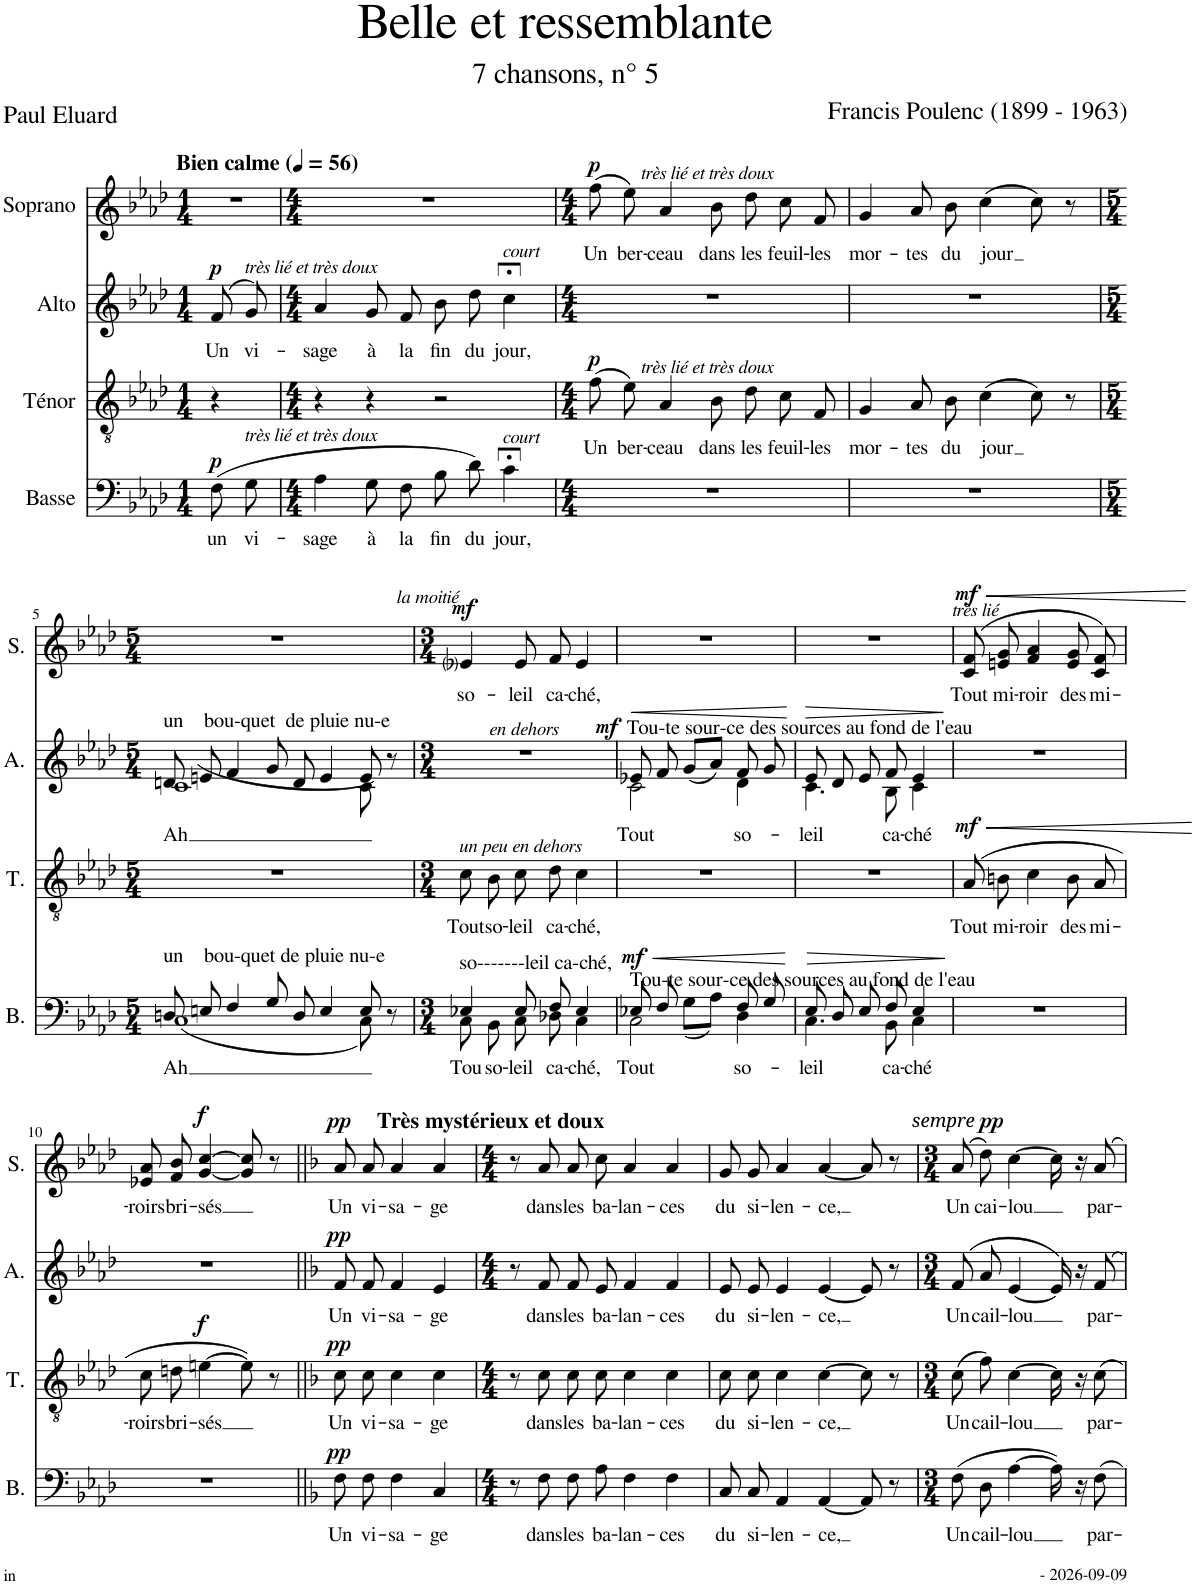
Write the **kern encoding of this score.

**kern	**text	**dynam	**kern	**text	**dynam	**kern	**text	**dynam	**kern	**text	**dynam
*part4	*part4	*part4	*part3	*part3	*part3	*part2	*part2	*part2	*part1	*part1	*part1
*staff4	*staff4	*staff4	*staff3	*staff3	*staff3	*staff2	*staff2	*staff2	*staff1	*staff1	*staff1
*I"Basse	*	*	*I"Ténor	*	*	*I"Alto	*	*	*I"Soprano	*	*
*I'B.	*	*	*I'T.	*	*	*I'A.	*	*	*I'S.	*	*
*clefF4	*	*	*clefGv2	*	*	*clefG2	*	*	*clefG2	*	*
*k[b-e-a-d-]	*	*	*k[b-e-a-d-]	*	*	*k[b-e-a-d-]	*	*	*k[b-e-a-d-]	*	*
*M1/4	*	*	*M1/4	*	*	*M1/4	*	*	*M1/4	*	*
*MM56	*	*	*MM56	*	*	*MM56	*	*	*MM56	*	*
=1	=1	=1	=1	=1	=1	=1	=1	=1	=1	=1	=1
!	!	!	!	!	!	!	!	!	!LO:TX:a:B:t=Bien calme	!	!
!	!LO:LY:b	!LO:DY:a	!	!	!	!	!LO:LY:b	!LO:DY:a	!	!	!
(8F\	un	p	4r	.	.	(>8f/	Un	p	4r	.	.
!	!	!	!	!	!	!LO:TX:a:i:t=très lié et très doux	!	!	!	!	!
!LO:TX:a:i:t=très lié et très doux	!	!	!	!	!	!	!	!	!	!	!
!	!LO:LY:b	!	!	!	!	!	!LO:LY:b	!	!	!	!
8G\	vi-	.	.	.	.	8g/)	vi-	.	.	.	.
=2	=2	=2	=2	=2	=2	=2	=2	=2	=2	=2	=2
*M4/4	*	*	*M4/4	*	*	*M4/4	*	*	*M4/4	*	*
!	!LO:LY:b	!	!	!	!	!	!LO:LY:b	!	!	!	!
4A-\	-sage	.	4r	.	.	4a-/	-sage	.	1r	.	.
!	!LO:LY:b	!	!	!	!	!	!LO:LY:b	!	!	!	!
8G\	à	.	4r	.	.	8g/	à	.	.	.	.
!	!LO:LY:b	!	!	!	!	!	!LO:LY:b	!	!	!	!
8F\	la	.	.	.	.	8f/	la	.	.	.	.
!	!LO:LY:b	!	!	!	!	!	!LO:LY:b	!	!	!	!
8B-\	fin	.	2r	.	.	8b-\	fin	.	.	.	.
!	!LO:LY:b	!	!	!	!	!	!LO:LY:b	!	!	!	!
8d-\)	du	.	.	.	.	8dd-\	du	.	.	.	.
!	!	!	!	!	!	!LO:TX:a:i:t=court	!	!	!	!	!
!LO:TX:a:i:t=court	!	!	!	!	!	!	!	!	!	!	!
!	!LO:LY:b	!	!	!	!	!	!LO:LY:b	!	!	!	!
4c;<\	jour,	.	.	.	.	4cc;<\	jour,	.	.	.	.
=3	=3	=3	=3	=3	=3	=3	=3	=3	=3	=3	=3
*M4/4	*	*	*M4/4	*	*	*M4/4	*	*	*M4/4	*	*
!	!	!	!	!LO:LY:b	!LO:DY:a	!	!	!	!	!LO:LY:b	!LO:DY:a
1r	.	.	(8f\L	Un	p	1r	.	.	(8ff\L	Un	p
!	!	!	!	!	!	!	!	!	!LO:TX:a:i:t=très lié et très doux	!	!
!	!	!	!LO:TX:a:i:t=très lié et très doux	!	!	!	!	!	!	!	!
!	!	!	!	!LO:LY:b	!	!	!	!	!	!LO:LY:b	!
.	.	.	8e-\J)	ber-	.	.	.	.	8ee-\J)	ber-	.
!	!	!	!	!LO:LY:b	!	!	!	!	!	!LO:LY:b	!
.	.	.	4A-/	-ceau	.	.	.	.	4a-/	-ceau	.
!	!	!	!	!LO:LY:b	!	!	!	!	!	!LO:LY:b	!
.	.	.	8B-\L	dans	.	.	.	.	8b-\L	dans	.
!	!	!	!	!LO:LY:b	!	!	!	!	!	!LO:LY:b	!
.	.	.	8d-\J	les	.	.	.	.	8dd-\J	les	.
!	!	!	!	!LO:LY:b	!	!	!	!	!	!LO:LY:b	!
.	.	.	8c/L	feuil-	.	.	.	.	8cc/L	feuil-	.
!	!	!	!	!LO:LY:b	!	!	!	!	!	!LO:LY:b	!
.	.	.	8F/J	-les	.	.	.	.	8f/J	-les	.
=4	=4	=4	=4	=4	=4	=4	=4	=4	=4	=4	=4
!	!	!	!	!LO:LY:b	!	!	!	!	!	!LO:LY:b	!
1r	.	.	4G/	mor-	.	1r	.	.	4g/	mor-	.
!	!	!	!	!LO:LY:b	!	!	!	!	!	!LO:LY:b	!
.	.	.	8A-/L	-tes	.	.	.	.	8a-/L	-tes	.
!	!	!	!	!LO:LY:b	!	!	!	!	!	!LO:LY:b	!
.	.	.	8B-/J	du	.	.	.	.	8b-/J	du	.
!	!	!	!	!LO:LY:b	!	!	!	!	!	!LO:LY:b	!
.	.	.	(4c\	jour	.	.	.	.	(4cc\	jour	.
.	.	.	8c\)	.	.	.	.	.	8cc\)	.	.
.	.	.	8r	.	.	.	.	.	8r	.	.
!!LO:LB:g=z
=5	=5	=5	=5	=5	=5	=5	=5	=5	=5	=5	=5
*M5/4	*	*	*M5/4	*	*	*M5/4	*	*	*M5/4	*	*
*^	*	*	*	*	*	*	*	*	*	*	*
!	!	!	!	!	!	!	!	!	!	!LO:TX:a:i:t=la moitié	!	!
!	!	!	!	!	!	!	!LO:TX:a:t=un    bou-quet  de pluie nu-e	!	!	!	!	!
!LO:TX:a:t=un    bou-quet de pluie nu-e	!	!	!	!	!	!	!	!	!	!	!	!
!	!	!LO:LY:b	!	!	!	!	!	!LO:LY:b	!	!	!	!
*	*	*	*	*	*	*	*^	*	*	*	*	*
8Dn/	(1C	Ah	.	4%5r	.	.	8dn/	(1c	Ah	.	4%5r	.	.
8En/	.	.	.	.	.	.	8en/	.	.	.	.	.	.
4F/	.	.	.	.	.	.	4f/	.	.	.	.	.	.
8G/	.	.	.	.	.	.	8g/	.	.	.	.	.	.
8D/	.	.	.	.	.	.	8d/	.	.	.	.	.	.
4E/	.	.	.	.	.	.	4e/	.	.	.	.	.	.
8E/	8C\)	.	.	.	.	.	8e/	8c\)	.	.	.	.	.
8r	8ryy	.	.	.	.	.	8r	8ryy	.	.	.	.	.
*	*	*	*	*	*	*	*v	*v	*	*	*	*	*
=6	=6	=6	=6	=6	=6	=6	=6	=6	=6	=6	=6	=6
*M3/4	*	*	*	*M3/4	*	*	*M3/4	*	*	*M3/4	*	*
*	*	*	*	*	*	*	*^	*	*	*	*	*
!	!	!	!	!	!	!	!LO:TX:a:i:t=en dehors	!	!	!	!	!	!
!	!	!	!	!LO:TX:a:i:t=un peu en dehors	!	!	!	!	!	!	!	!	!
!LO:TX:a:t=so-------leil ca-ché,	!	!	!	!	!	!	!	!	!	!	!	!	!
!	!	!LO:LY:b	!	!	!LO:LY:b	!	!	!	!	!LO:DY:a	!	!LO:LY:b	!LO:DY:a
*	*	*	*	*	*	*	*v	*v	*	*	*	*	*
4E-X/	8C\	Tou	.	8c\L	Tout	.	2.r	.	mf	4e-i/	so-	mf
!	!	!LO:LY:b	!	!	!LO:LY:b	!	!	!	!	!	!	!
.	8BB-\	so-	.	8B-\J	so-	.	.	.	.	.	.	.
!	!	!LO:LY:b	!	!	!LO:LY:b	!	!	!	!	!	!LO:LY:b	!
8E-/	8C\	-leil	.	8c\L	-leil	.	.	.	.	8e-/L	-leil	.
!	!	!LO:LY:b	!	!	!LO:LY:b	!	!	!	!	!	!LO:LY:b	!
8F/	8D-X\	ca-	.	8d-\J	ca-	.	.	.	.	8f/J	ca-	.
!	!	!LO:LY:b	!	!	!LO:LY:b	!	!	!	!	!	!LO:LY:b	!
4E-/	4C\	-ché,	.	4c\	-ché,	.	.	.	.	4e-/	-ché,	.
=7	=7	=7	=7	=7	=7	=7	=7	=7	=7	=7	=7	=7
!	!	!	!	!	!	!	!LO:TX:a:t=Tou-te sour-ce des sources au fond de l'eau	!	!	!	!	!
!LO:TX:a:t=Tou-te sour-ce des sources au fond de l'eau	!	!	!	!	!	!	!	!	!	!	!	!
!	!	!LO:LY:b	!LO:HP:b	!	!	!	!	!LO:LY:b	!LO:HP:b	!	!	!
*	*	*	*	*	*	*	*^	*	*	*	*	*
!	!	!	!LO:DY:n=1:a	!	!	!	!	!	!	!	!	!	!
8E-X/	2C\	Tout	< mf	2.r	.	.	8e-X/	2c\	Tout	<	2.r	.	.
8F/	.	.	.	.	.	.	8f/	.	.	.	.	.	.
(<8G\L	.	.	.	.	.	.	(<8g/L	.	.	.	.	.	.
8A-\J)	.	.	.	.	.	.	8a-/J)	.	.	.	.	.	.
!	!	!LO:LY:b	!	!	!	!	!	!	!LO:LY:b	!	!	!	!
8F/	4D-\	so-	.	.	.	.	8f/	4d-\	so-	.	.	.	.
8G/	.	.	.	.	.	.	8g/	.	.	.	.	.	.
*v	*v	*	*	*	*	*	*v	*v	*	*	*	*	*
.	.	[	.	.	.	.	.	[	.	.	.
=8	=8	=8	=8	=8	=8	=8	=8	=8	=8	=8	=8
!	!LO:LY:b	!LO:HP:b	!	!	!	!	!LO:LY:b	!LO:HP:b	!	!	!
*^	*	*	*	*	*	*^	*	*	*	*	*
8E-/	4.C\	-leil	>	2.r	.	.	8e-/	4.c\	-leil	>	2.r	.	.
8D-/	.	.	.	.	.	.	8d-/	.	.	.	.	.	.
8E-/	.	.	.	.	.	.	8e-/	.	.	.	.	.	.
!	!	!LO:LY:b	!	!	!	!	!	!	!LO:LY:b	!	!	!	!
8F/	8BB-\	ca-	.	.	.	.	8f/	8B-\	ca-	.	.	.	.
!	!	!LO:LY:b	!	!	!	!	!	!	!LO:LY:b	!	!	!	!
4E-/	4C\	-ché	.	.	.	.	4e-/	4c\	-ché	.	.	.	.
*v	*v	*	*	*	*	*	*v	*v	*	*	*	*	*
.	.	]	.	.	.	.	.	]	.	.	.
=9	=9	=9	=9	=9	=9	=9	=9	=9	=9	=9	=9
!	!	!	!	!	!	!	!	!	!LO:TX:a:i:t=très lié	!	!
!	!	!	!	!LO:LY:b	!LO:HP:b	!	!	!	!	!LO:LY:b	!LO:HP:b
!	!	!	!	!	!LO:DY:n=1:a	!	!	!	!	!	!LO:DY:n=1:a
2.r	.	.	(8A-/L	Tout	< mf	2.r	.	.	(>8c/ 8f/L	Tout	< mf
!	!	!	!	!LO:LY:b	!	!	!	!	!	!LO:LY:b	!
.	.	.	8Bn/J	mi-	.	.	.	.	8en/ 8g/J	mi-	.
!	!	!	!	!LO:LY:b	!	!	!	!	!	!LO:LY:b	!
.	.	.	4c\	-roir	.	.	.	.	4f/ 4a-/	-roir	.
!	!	!	!	!LO:LY:b	!	!	!	!	!	!LO:LY:b	!
.	.	.	8B/L	des	.	.	.	.	8e/ 8g/L	des	.
!	!	!	!	!LO:LY:b	!	!	!	!	!	!LO:LY:b	!
.	.	.	8A-/J	mi-	.	.	.	.	8c/ 8f/J)	mi-	.
.	.	.	.	.	[	.	.	.	.	.	[
!!LO:LB:g=z
=10	=10	=10	=10	=10	=10	=10	=10	=10	=10	=10	=10
!	!	!	!	!LO:LY:b	!	!	!	!	!	!LO:LY:b	!
2.r	.	.	8c\L	-roirs	.	2.r	.	.	8e-X/ 8a-/L	-roirs	.
!	!	!	!	!LO:LY:b	!	!	!	!	!	!LO:LY:b	!
.	.	.	8dn\J	bri-	.	.	.	.	8f/ 8b-/J	bri-	.
!	!	!	!	!LO:LY:b	!LO:DY:a	!	!	!	!	!LO:LY:b	!LO:DY:a
.	.	.	[4en\	-sés	f	.	.	.	[4g/ [4cc/	-sés	f
.	.	.	8e\])	.	.	.	.	.	8g/] 8cc/]	.	.
.	.	.	8r	.	.	.	.	.	8r	.	.
=11||	=11||	=11||	=11||	=11||	=11||	=11||	=11||	=11||	=11||	=11||	=11||
*k[b-]	*	*	*k[b-]	*	*	*k[b-]	*	*	*k[b-]	*	*
!	!LO:LY:b	!LO:DY:a	!	!LO:LY:b	!LO:DY:a	!	!LO:LY:b	!LO:DY:a	!	!LO:LY:b	!LO:DY:a
8F\	Un	pp	8c\L	Un	pp	8f/	Un	pp	8a/L	Un	pp
!	!	!	!	!	!	!	!	!	!LO:TX:a:B:t=Très mystérieux et doux	!	!
!	!LO:LY:b	!	!	!LO:LY:b	!	!	!LO:LY:b	!	!	!LO:LY:b	!
8F\	vi-	.	8c\J	vi-	.	8f/	vi-	.	8a/J	vi-	.
!	!LO:LY:b	!	!	!LO:LY:b	!	!	!LO:LY:b	!	!	!LO:LY:b	!
4F\	-sa-	.	4c\	-sa-	.	4f/	-sa-	.	4a/	-sa-	.
!	!LO:LY:b	!	!	!LO:LY:b	!	!	!LO:LY:b	!	!	!LO:LY:b	!
4C/	-ge	.	4c\	-ge	.	4e/	-ge	.	4a/	-ge	.
=12	=12	=12	=12	=12	=12	=12	=12	=12	=12	=12	=12
*M4/4	*	*	*M4/4	*	*	*M4/4	*	*	*M4/4	*	*
8r	.	.	8r	.	.	8r	.	.	8r	.	.
!	!LO:LY:b	!	!	!LO:LY:b	!	!	!LO:LY:b	!	!	!LO:LY:b	!
8F\	dans	.	8c\	dans	.	8f/	dans	.	8a/	dans	.
!	!LO:LY:b	!	!	!LO:LY:b	!	!	!LO:LY:b	!	!	!LO:LY:b	!
8F\	les	.	8c\L	les	.	8f/	les	.	8a\L	les	.
!	!LO:LY:b	!	!	!LO:LY:b	!	!	!LO:LY:b	!	!	!LO:LY:b	!
8A\	ba-	.	8c\J	ba-	.	8e/	ba-	.	8cc\J	ba-	.
!	!LO:LY:b	!	!	!LO:LY:b	!	!	!LO:LY:b	!	!	!LO:LY:b	!
4F\	-lan-	.	4c\	-lan-	.	4f/	-lan-	.	4a/	-lan-	.
!	!LO:LY:b	!	!	!LO:LY:b	!	!	!LO:LY:b	!	!	!LO:LY:b	!
4F\	-ces	.	4c\	-ces	.	4f/	-ces	.	4a/	-ces	.
=13	=13	=13	=13	=13	=13	=13	=13	=13	=13	=13	=13
!	!LO:LY:b	!	!	!LO:LY:b	!	!	!LO:LY:b	!	!	!LO:LY:b	!
8C/	du	.	8c\L	du	.	8e/	du	.	8g/L	du	.
!	!LO:LY:b	!	!	!LO:LY:b	!	!	!LO:LY:b	!	!	!LO:LY:b	!
8C/	si-	.	8c\J	si-	.	8e/	si-	.	8g/J	si-	.
!	!LO:LY:b	!	!	!LO:LY:b	!	!	!LO:LY:b	!	!	!LO:LY:b	!
4AA/	-len-	.	4c\	-len-	.	4e/	-len-	.	4a/	-len-	.
!	!LO:LY:b	!	!	!LO:LY:b	!	!	!LO:LY:b	!	!	!LO:LY:b	!
[4AA/	-ce,	.	[4c\	-ce,	.	[4e/	-ce,	.	[4a/	-ce,	.
8AA/]	.	.	8c\]	.	.	8e/]	.	.	8a/]	.	.
8r	.	.	8r	.	.	8r	.	.	8r	.	.
=14	=14	=14	=14	=14	=14	=14	=14	=14	=14	=14	=14
*M3/4	*	*	*M3/4	*	*	*M3/4	*	*	*M3/4	*	*
!	!LO:LY:b	!	!	!LO:LY:b	!	!	!LO:LY:b	!	!	!LO:LY:b	!LO:DY:a
!	!	!	!	!	!	!	!	!	!	!	!LO:DY:n=1:a
(8F\	Un	.	(8c\L	Un	.	(>8f/	Un	.	(8a\L	Un	other-dynamics pp
!	!LO:LY:b	!	!	!LO:LY:b	!	!	!LO:LY:b	!	!	!LO:LY:b	!
8D\	cail-	.	8f\J)	cail-	.	8a/	cail-	.	8dd\J)	cai-	.
!	!LO:LY:b	!	!	!LO:LY:b	!	!	!LO:LY:b	!	!	!LO:LY:b	!
[4A\	-lou	.	[4c\	-lou	.	[4e/	-lou	.	[4cc\	-lou	.
16A\])	.	.	16c\]	.	.	16e/])	.	.	16cc\]	.	.
16r	.	.	16r	.	.	16r	.	.	16r	.	.
!	!LO:LY:b	!	!	!LO:LY:b	!	!	!LO:LY:b	!	!	!LO:LY:b	!
8F\	par-	.	8c\	par-	.	8f/	par-	.	8a/	par-	.
=	=	=	=	=	=	=	=	=	=	=	=
*-	*-	*-	*-	*-	*-	*-	*-	*-	*-	*-	*-
